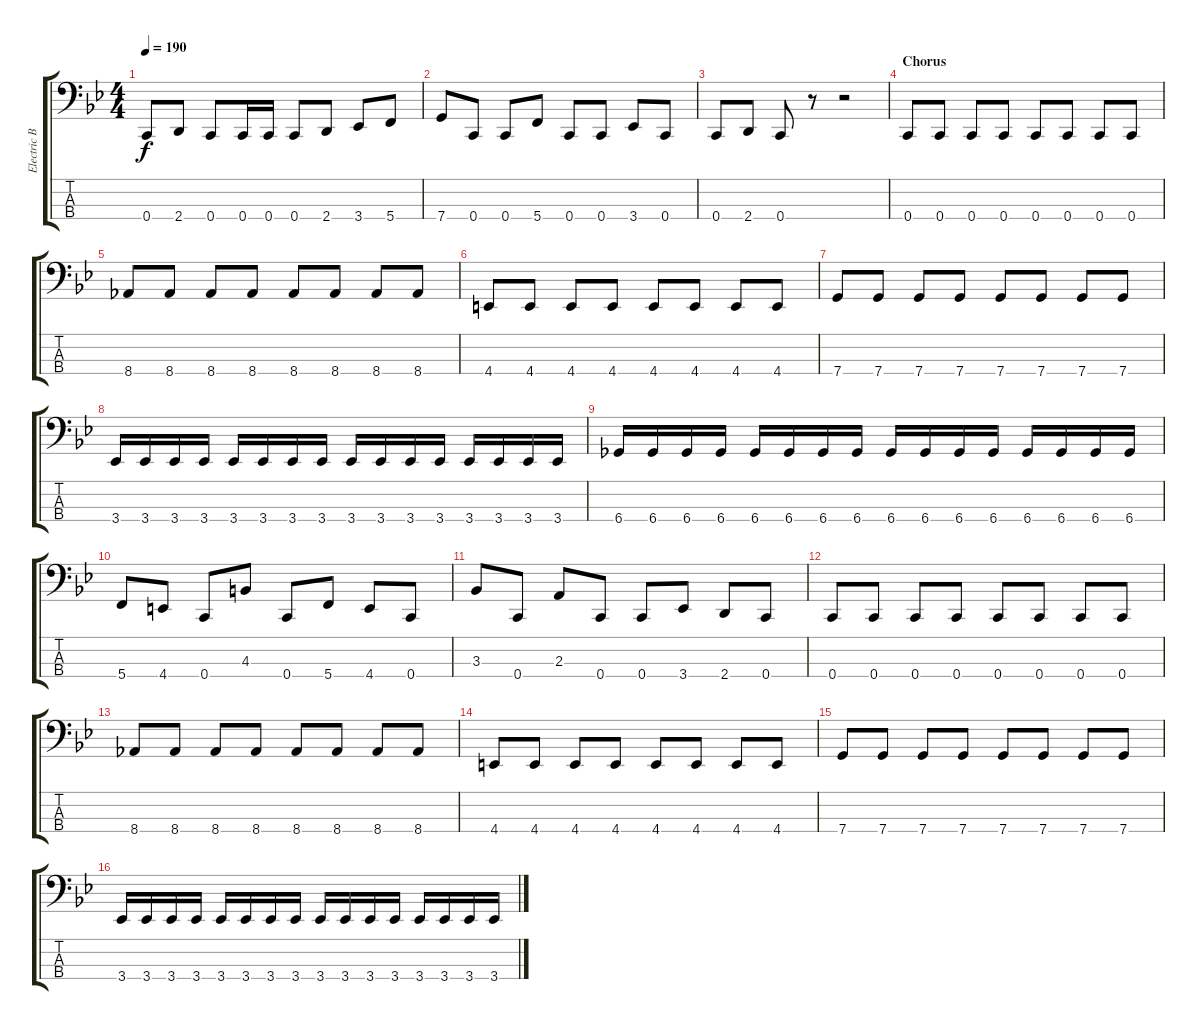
\track ("Electric Bass" "Electric B") {instrument electricbassfinger}
\staff {score tabs}
\tuning (F2 C2 G1 C1) {hide}
\ts (4 4)
\tempo 190
\clef f4
\ks bb
0.4.8{dy f} 2.4.8 0.4.8 0.4.16 0.4.16 0.4.8 2.4.8 3.4.8 5.4.8 |
7.4.8 0.4.8 0.4.8 5.4.8 0.4.8 0.4.8 3.4.8 0.4.8 |
0.4.8 2.4.8 0.4.8 r.8 r.2 |
\section ("" "Chorus")
0.4.8 0.4.8 0.4.8 0.4.8 0.4.8 0.4.8 0.4.8 0.4.8 |
8.4.8 8.4.8 8.4.8 8.4.8 8.4.8 8.4.8 8.4.8 8.4.8 |
4.4.8 4.4.8 4.4.8 4.4.8 4.4.8 4.4.8 4.4.8 4.4.8 |
7.4.8 7.4.8 7.4.8 7.4.8 7.4.8 7.4.8 7.4.8 7.4.8 |
3.4.16 3.4.16 3.4.16 3.4.16 3.4.16 3.4.16 3.4.16 3.4.16 3.4.16 3.4.16 3.4.16 3.4.16 3.4.16 3.4.16 3.4.16 3.4.16 |
6.4.16 6.4.16 6.4.16 6.4.16 6.4.16 6.4.16 6.4.16 6.4.16 6.4.16 6.4.16 6.4.16 6.4.16 6.4.16 6.4.16 6.4.16 6.4.16 |
5.4.8 4.4.8 0.4.8 4.3.8 0.4.8 5.4.8 4.4.8 0.4.8 |
3.3.8 0.4.8 2.3.8 0.4.8 0.4.8 3.4.8 2.4.8 0.4.8 |
0.4.8 0.4.8 0.4.8 0.4.8 0.4.8 0.4.8 0.4.8 0.4.8 |
8.4.8 8.4.8 8.4.8 8.4.8 8.4.8 8.4.8 8.4.8 8.4.8 |
4.4.8 4.4.8 4.4.8 4.4.8 4.4.8 4.4.8 4.4.8 4.4.8 |
7.4.8 7.4.8 7.4.8 7.4.8 7.4.8 7.4.8 7.4.8 7.4.8 |
3.4.16 3.4.16 3.4.16 3.4.16 3.4.16 3.4.16 3.4.16 3.4.16 3.4.16 3.4.16 3.4.16 3.4.16 3.4.16 3.4.16 3.4.16 3.4.16
